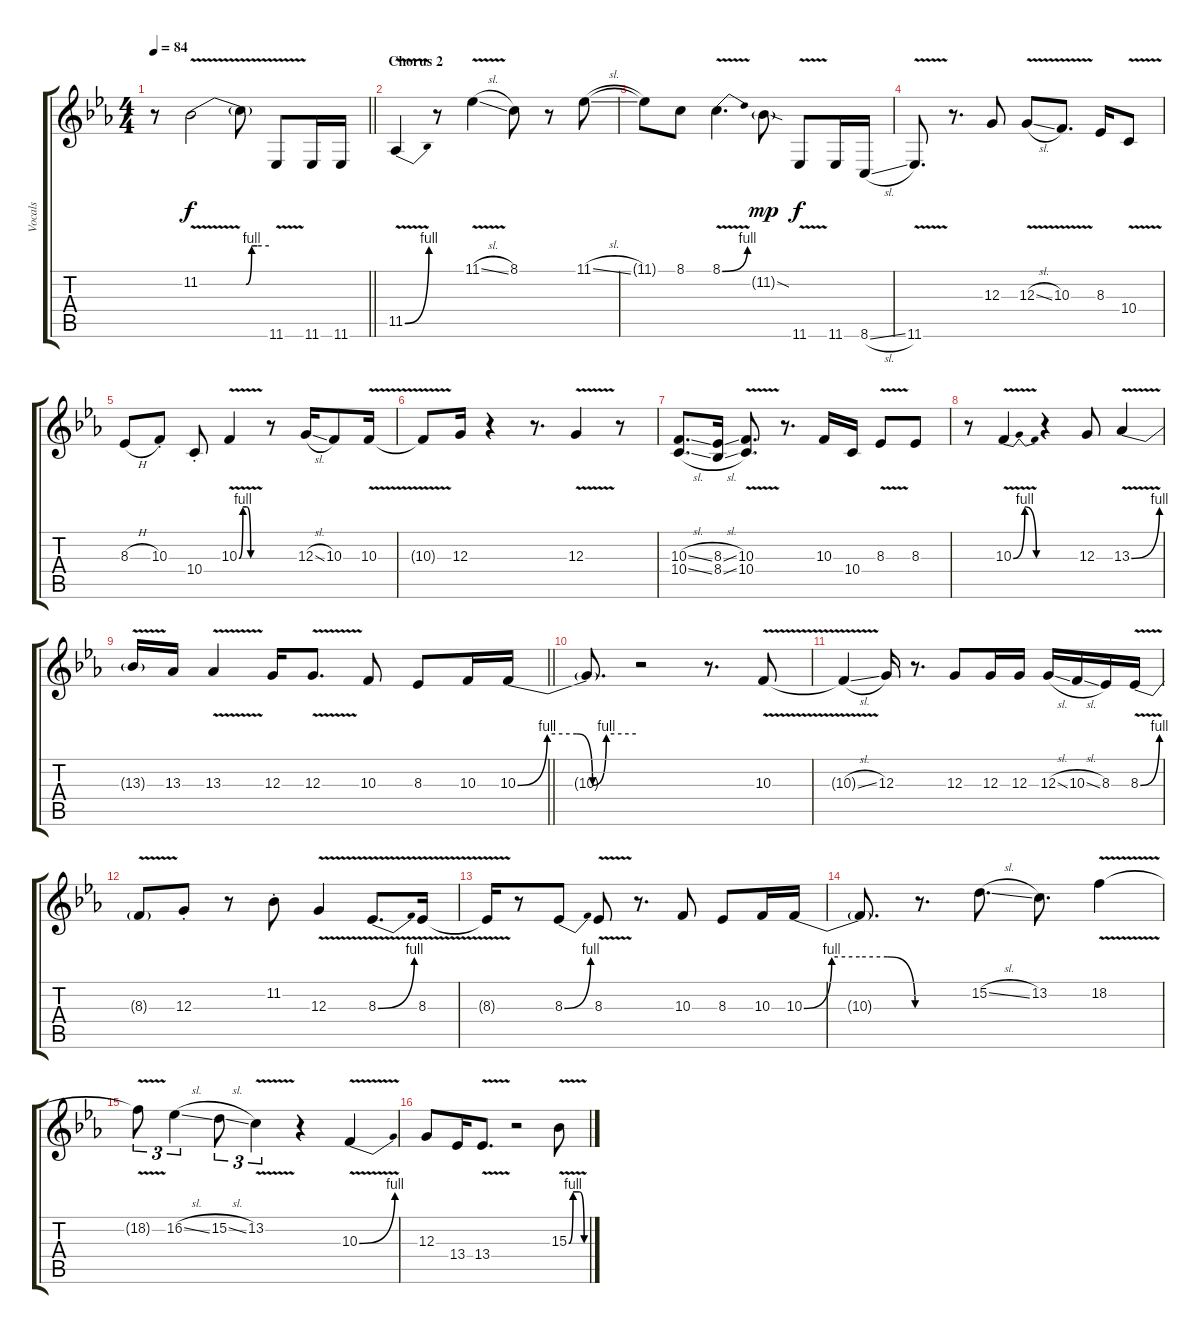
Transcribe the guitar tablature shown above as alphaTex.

\track ("Vocals" "Vocals") {instrument altosax}
\staff {score tabs}
\tuning (E4 B3 G3 D3 A2 E2) {hide}
\ts (4 4)
\tempo 84
\clef g2
\barLineRight lightlight
\ks eb
r.8{dy f} 11.2{be (custom 0 0 40 0 45 4 50 4 60 4) v}.2 11.2{t}.8 11.6{v}.8 11.6.16 11.6.16 |
\section ("" "Chorus 2")
11.5{be (bend 0 0 60 4) v}.4 r.8 11.1{v sl}.4 8.1.8 r.8 11.1{sl}.8 |
11.1{t}.8 8.1.8 8.1{be (bend 0 0 60 4) v}.4{d} 11.2{sod g}.8{dy mp} 11.6{v}.8{dy f} 11.6.16 8.6{sl}.16 |
11.6{v}.8{d} r.8{d} 12.3.8 12.3{v sl}.8 10.3{v}.8{d} 8.3.16 10.4{v}.8 |
8.3{h}.8 10.3{st}.8 10.4{st}.8 10.3{be (custom 0 0 10 4 20 4 30 0 60 0) v}.4 r.8 12.3{sl}.16 10.3.8 10.3{v}.16 |
10.3{t}.8 12.3.16 r.4 r.8{d} 12.3{v}.4 r.8 |
(10.3{sl} 10.4{sl}).8{d} (8.3{sl} 8.4{sl}).16 (10.3{v} 10.4{v}).8{d} r.8{d} 10.3.16 10.4.16 8.3{v}.8 8.3.8 |
r.8 10.3{be (bendrelease 0 0 15 4 45 4 60 0) v}.4 r.4 12.3.8 13.3{be (bend 0 0 60 4) v}.4 |
\barLineRight lightlight
13.3{t}.16 13.3.16 13.3{v}.4 12.3.16 12.3{v}.8{d} 10.3.8 8.3.8 10.3.16 10.3{be (custom 0 0 15 4 30 4 38 0 45 4 60 4)}.16 |
10.3{t}.8{d} r.2 r.8{d} 10.3{v}.8 |
10.3{sl t}.4 12.3.16 r.8{d} 12.3.8 12.3.16 12.3.16 12.3{sl}.16 10.3{sl}.16 8.3.16 8.3{be (bend 0 0 60 4) v}.16 |
8.3{t}.8 12.3{st}.8 r.8 11.2{st}.8 12.3{v}.4 8.3{be (bend 0 0 60 4) v}.8{d} 8.3{v}.16 |
8.3{t}.16 r.8 8.3{be (bend 0 0 60 4)}.8 8.3{v}.8 r.8{d} 10.3.8 8.3.8 10.3.16 10.3{be (custom 0 0 15 4 30 4 45 4 60 0)}.16 |
10.3{t}.8{d} r.8{d} 15.2{sl}.8{d} 13.2.8{d} 18.2{v}.4 |
18.2{t}.8{tu (3 2)} 16.2{sl}.4{tu (3 2)} 15.2{sl}.8{tu (3 2)} 13.2{v}.4{tu (3 2)} r.4 10.3{be (bend 0 0 60 4) v}.4 |
12.3.8 13.4.16 13.4{v}.8{d} r.2 15.3{be (custom 0 0 15 4 38 4 54 0 60 0) v}.8
